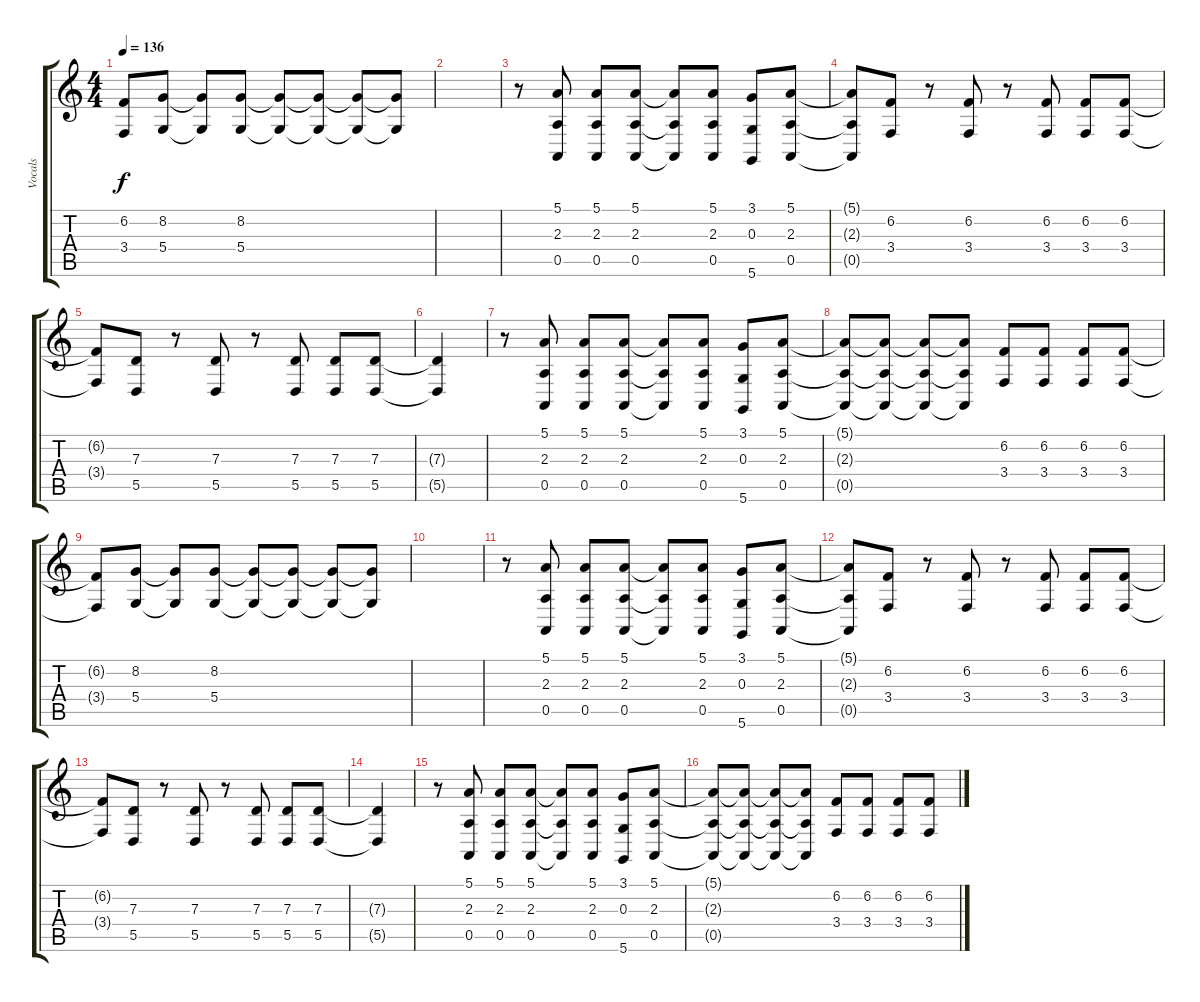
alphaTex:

\track ("Vocals" "Vocals") {instrument cello}
\staff {score tabs}
\tuning (E4 B3 G3 D3 A2 D2) {hide}
\ts (4 4)
\tempo 136
\clef g2
\ks c
(6.2{t} 3.4{t}).8{dy f} (8.2 5.4).8 (8.2{t} 5.4{t}).8 (8.2 5.4).8 (8.2{t} 5.4{t}).8 (8.2{t} 5.4{t}).8 (8.2{t} 5.4{t}).8 (8.2{t} 5.4{t}).8 |
|
r.8 (5.1 2.3 0.5).8 (5.1 2.3 0.5).8 (5.1 2.3 0.5).8 (5.1{t} 2.3{t} 0.5{t}).8 (5.1 2.3 0.5).8 (3.1 0.3 5.6).8 (5.1 2.3 0.5).8 |
(5.1{t} 2.3{t} 0.5{t}).8 (6.2 3.4).8 r.8 (6.2 3.4).8 r.8 (6.2 3.4).8 (6.2 3.4).8 (6.2 3.4).8 |
(6.2{t} 3.4{t}).8 (7.3 5.5).8 r.8 (7.3 5.5).8 r.8 (7.3 5.5).8 (7.3 5.5).8 (7.3 5.5).8 |
(7.3{t} 5.5{t}).4 |
r.8 (5.1 2.3 0.5).8 (5.1 2.3 0.5).8 (5.1 2.3 0.5).8 (5.1{t} 2.3{t} 0.5{t}).8 (5.1 2.3 0.5).8 (3.1 0.3 5.6).8 (5.1 2.3 0.5).8 |
(5.1{t} 2.3{t} 0.5{t}).8 (5.1{t} 2.3{t} 0.5{t}).8 (5.1{t} 2.3{t} 0.5{t}).8 (5.1{t} 2.3{t} 0.5{t}).8 (6.2 3.4).8 (6.2 3.4).8 (6.2 3.4).8 (6.2 3.4).8 |
(6.2{t} 3.4{t}).8 (8.2 5.4).8 (8.2{t} 5.4{t}).8 (8.2 5.4).8 (8.2{t} 5.4{t}).8 (8.2{t} 5.4{t}).8 (8.2{t} 5.4{t}).8 (8.2{t} 5.4{t}).8 |
|
r.8 (5.1 2.3 0.5).8 (5.1 2.3 0.5).8 (5.1 2.3 0.5).8 (5.1{t} 2.3{t} 0.5{t}).8 (5.1 2.3 0.5).8 (3.1 0.3 5.6).8 (5.1 2.3 0.5).8 |
(5.1{t} 2.3{t} 0.5{t}).8 (6.2 3.4).8 r.8 (6.2 3.4).8 r.8 (6.2 3.4).8 (6.2 3.4).8 (6.2 3.4).8 |
(6.2{t} 3.4{t}).8 (7.3 5.5).8 r.8 (7.3 5.5).8 r.8 (7.3 5.5).8 (7.3 5.5).8 (7.3 5.5).8 |
(7.3{t} 5.5{t}).4 |
r.8 (5.1 2.3 0.5).8 (5.1 2.3 0.5).8 (5.1 2.3 0.5).8 (5.1{t} 2.3{t} 0.5{t}).8 (5.1 2.3 0.5).8 (3.1 0.3 5.6).8 (5.1 2.3 0.5).8 |
(5.1{t} 2.3{t} 0.5{t}).8 (5.1{t} 2.3{t} 0.5{t}).8 (5.1{t} 2.3{t} 0.5{t}).8 (5.1{t} 2.3{t} 0.5{t}).8 (6.2 3.4).8 (6.2 3.4).8 (6.2 3.4).8 (6.2 3.4).8
